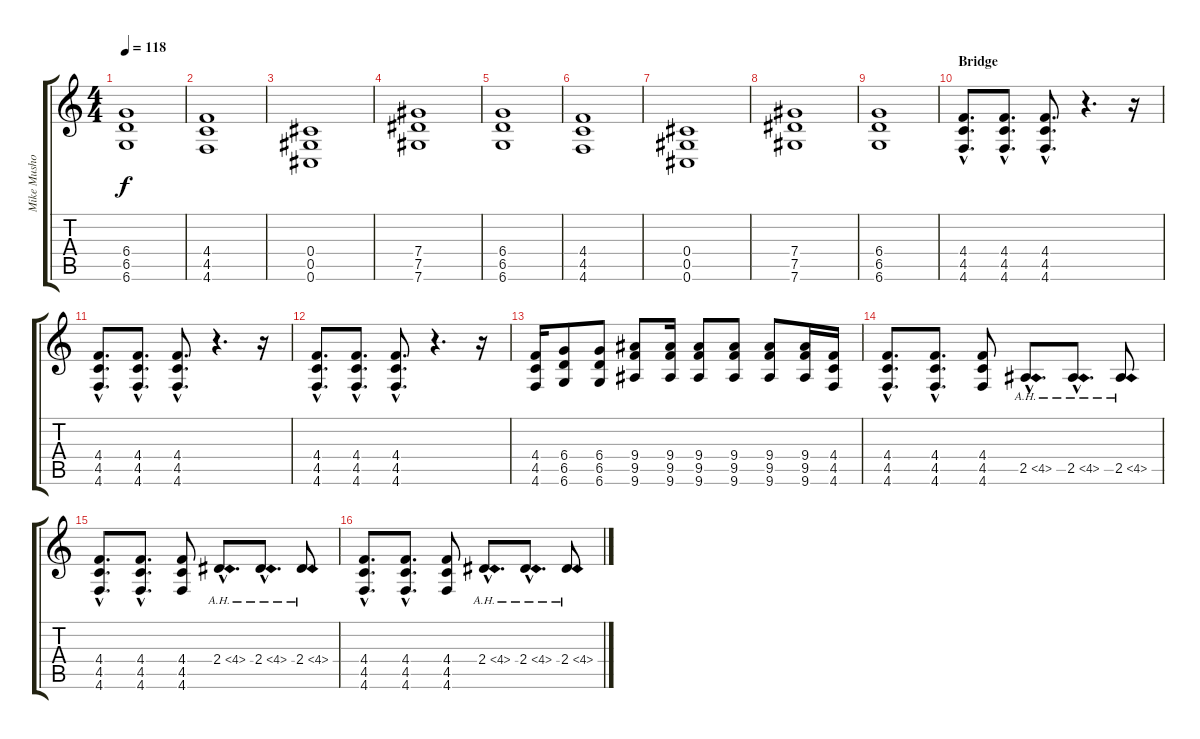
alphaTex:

\track ("Mike Mushok - Guitar" "Mike Musho") {instrument overdrivenguitar}
\staff {score tabs}
\tuning (Eb4 Bb3 Gb3 Db3 Ab2 Db2) {hide}
\ts (4 4)
\tempo 118
\clef g2
\ks c
(6.4 6.5 6.6).1{dy f} |
(4.4 4.5 4.6).1 |
(0.4 0.5 0.6).1 |
(7.4 7.5 7.6).1 |
(6.4 6.5 6.6).1 |
(4.4 4.5 4.6).1 |
(0.4 0.5 0.6).1 |
(7.4 7.5 7.6).1 |
(6.4 6.5 6.6).1 |
\section ("" "Bridge")
(4.4{hac} 4.5{hac} 4.6{hac}).8{d} (4.4{hac} 4.5{hac} 4.6{hac}).8{d} (4.4{hac} 4.5{hac} 4.6{hac}).8{d} r.4{d} r.16 |
(4.4{hac} 4.5{hac} 4.6{hac}).8{d} (4.4{hac} 4.5{hac} 4.6{hac}).8{d} (4.4{hac} 4.5{hac} 4.6{hac}).8{d} r.4{d} r.16 |
(4.4{hac} 4.5{hac} 4.6{hac}).8{d} (4.4{hac} 4.5{hac} 4.6{hac}).8{d} (4.4{hac} 4.5{hac} 4.6{hac}).8{d} r.4{d} r.16 |
(4.4 4.5 4.6).16 (6.4 6.5 6.6).8 (6.4 6.5 6.6).8 (9.4 9.5 9.6).8 (9.4 9.5 9.6).16 (9.4 9.5 9.6).8 (9.4 9.5 9.6).8 (9.4 9.5 9.6).8 (9.4 9.5 9.6).16 (4.4 4.5 4.6).16 |
(4.4{hac} 4.5{hac} 4.6{hac}).8{d} (4.4{hac} 4.5{hac} 4.6{hac}).8{d} (4.4 4.5 4.6).8 2.5{ah 2 hac}.8{d} 2.5{ah 2 hac}.8{d} 2.5{ah 2}.8 |
(4.4{hac} 4.5{hac} 4.6{hac}).8{d} (4.4{hac} 4.5{hac} 4.6{hac}).8{d} (4.4 4.5 4.6).8 2.4{ah 2 hac}.8{d} 2.4{ah 2 hac}.8{d} 2.4{ah 2}.8 |
(4.4{hac} 4.5{hac} 4.6{hac}).8{d} (4.4{hac} 4.5{hac} 4.6{hac}).8{d} (4.4 4.5 4.6).8 2.4{ah 2 hac}.8{d} 2.4{ah 2 hac}.8{d} 2.4{ah 2}.8
